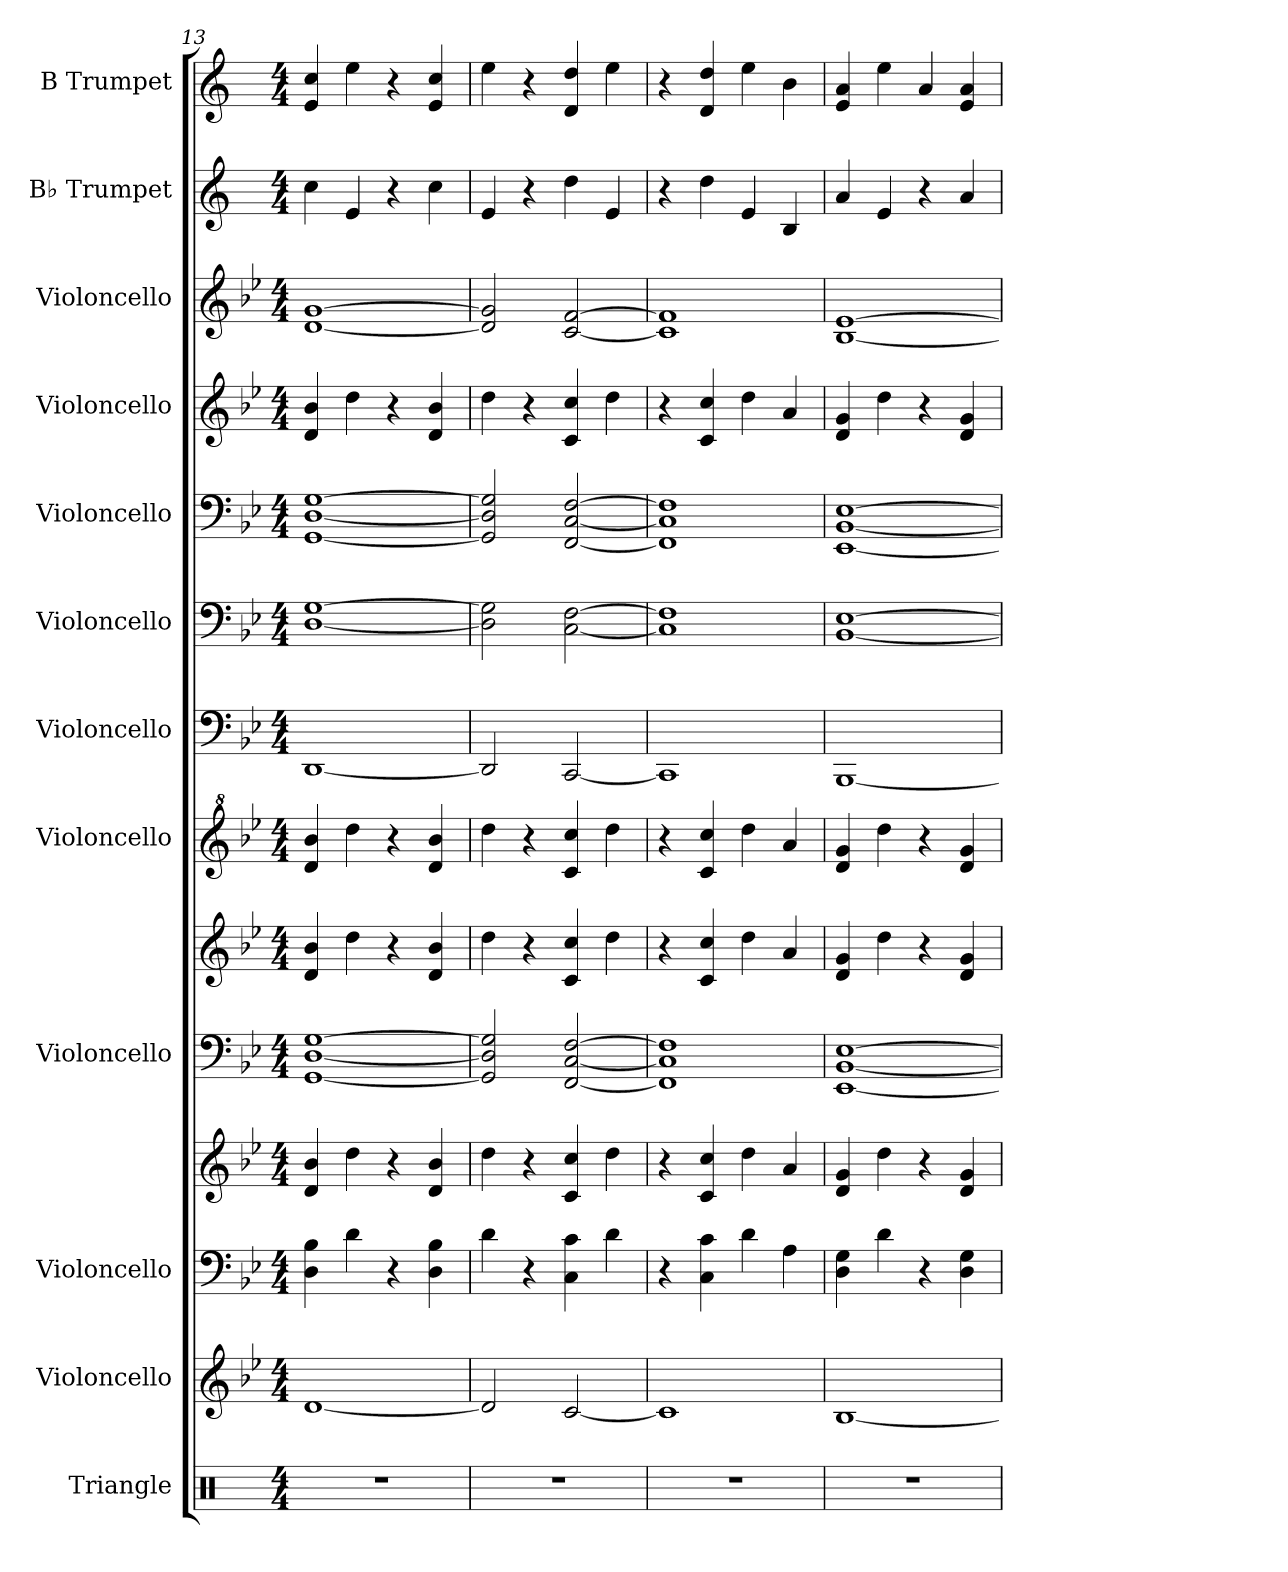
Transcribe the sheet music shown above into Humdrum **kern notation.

**kern	**kern	**kern	**kern	**kern	**kern	**kern	**kern	**kern	**kern	**kern	**kern	**kern	**kern
*part12	*part11	*part10	*part10	*part9	*part9	*part8	*part7	*part6	*part5	*part4	*part3	*part2	*part1
*staff14	*staff13	*staff12	*staff11	*staff10	*staff9	*staff8	*staff7	*staff6	*staff5	*staff4	*staff3	*staff2	*staff1
*I"Triangle	*I"Violoncello	*I"Violoncello	*	*I"Violoncello	*	*I"Violoncello	*I"Violoncello	*I"Violoncello	*I"Violoncello	*I"Violoncello	*I"Violoncello	*I"B♭ Trumpet	*I"B Trumpet
*I'Trgl.	*I'Vlc.	*I'Vlc.	*	*I'Vlc.	*	*I'Vlc.	*I'Vlc.	*I'Vlc.	*I'Vlc.	*I'Vlc.	*I'Vlc.	*I'B♭ Tpt.	*I'B Tpt.
*clefX	*clefG2	*clefF4	*clefG2	*clefF4	*clefG2	*clefG^2	*clefF4	*clefF4	*clefF4	*clefG2	*clefG2	*clefG2	*clefG2
*	*	*	*	*	*	*	*	*	*	*	*	*ITrd1c2	*ITrd1c2
*k[]	*k[b-e-]	*k[b-e-]	*k[b-e-]	*k[b-e-]	*k[b-e-]	*k[b-e-]	*k[b-e-]	*k[b-e-]	*k[b-e-]	*k[b-e-]	*k[b-e-]	*k[b-e-]	*k[b-e-]
*C:	*B-:	*B-:	*B-:	*B-:	*B-:	*B-:	*B-:	*B-:	*B-:	*B-:	*B-:	*B-:	*B-:
*M4/4	*M4/4	*M4/4	*M4/4	*M4/4	*M4/4	*M4/4	*M4/4	*M4/4	*M4/4	*M4/4	*M4/4	*M4/4	*M4/4
=13	=13	=13	=13	=13	=13	=13	=13	=13	=13	=13	=13	=13	=13
1r	[1d	4D\ 4B-\	4d/ 4b-/	[1GG [1D [1G	4d/ 4b-/	4dd/ 4bb-/	[1DD	[1D [1G	[1GG [1D [1G	4d/ 4b-/	[1d [1g	4b-\	4d/ 4b-/
.	.	4d\	4dd\	.	4dd\	4ddd\	.	.	.	4dd\	.	4d/	4dd\
.	.	4r	4r	.	4r	4r	.	.	.	4r	.	4r	4r
.	.	4D\ 4B-\	4d/ 4b-/	.	4d/ 4b-/	4dd/ 4bb-/	.	.	.	4d/ 4b-/	.	4b-\	4d/ 4b-/
=14	=14	=14	=14	=14	=14	=14	=14	=14	=14	=14	=14	=14	=14
1r	2d/]	4d\	4dd\	2GG/] 2D/] 2G/]	4dd\	4ddd\	2DD/]	2D\] 2G\]	2GG/] 2D/] 2G/]	4dd\	2d/] 2g/]	4d/	4dd\
.	.	4r	4r	.	4r	4r	.	.	.	4r	.	4r	4r
.	[2c/	4C\ 4c\	4c/ 4cc/	[2FF/ [2C/ [2F/	4c/ 4cc/	4cc/ 4ccc/	[2CC/	[2C\ [2F\	[2FF/ [2C/ [2F/	4c/ 4cc/	[2c/ [2f/	4cc\	4c/ 4cc/
.	.	4d\	4dd\	.	4dd\	4ddd\	.	.	.	4dd\	.	4d/	4dd\
=15	=15	=15	=15	=15	=15	=15	=15	=15	=15	=15	=15	=15	=15
1r	1c]	4r	4r	1FF] 1C] 1F]	4r	4r	1CC]	1C] 1F]	1FF] 1C] 1F]	4r	1c] 1f]	4r	4r
.	.	4C\ 4c\	4c/ 4cc/	.	4c/ 4cc/	4cc/ 4ccc/	.	.	.	4c/ 4cc/	.	4cc\	4c/ 4cc/
.	.	4d\	4dd\	.	4dd\	4ddd\	.	.	.	4dd\	.	4d/	4dd\
.	.	4A\	4a/	.	4a/	4aa/	.	.	.	4a/	.	4A/	4a\
=16	=16	=16	=16	=16	=16	=16	=16	=16	=16	=16	=16	=16	=16
1r	[1B-	4D\ 4G\	4d/ 4g/	[1EE- [1BB- [1E-	4d/ 4g/	4dd/ 4gg/	[1BBB-	[1BB- [1E-	[1EE- [1BB- [1E-	4d/ 4g/	[1B- [1e-	4g/	4d/ 4g/
.	.	4d\	4dd\	.	4dd\	4ddd\	.	.	.	4dd\	.	4d/	4dd\
.	.	4r	4r	.	4r	4r	.	.	.	4r	.	4r	4g/
.	.	4D\ 4G\	4d/ 4g/	.	4d/ 4g/	4dd/ 4gg/	.	.	.	4d/ 4g/	.	4g/	4d/ 4g/
=	=	=	=	=	=	=	=	=	=	=	=	=	=
*-	*-	*-	*-	*-	*-	*-	*-	*-	*-	*-	*-	*-	*-
